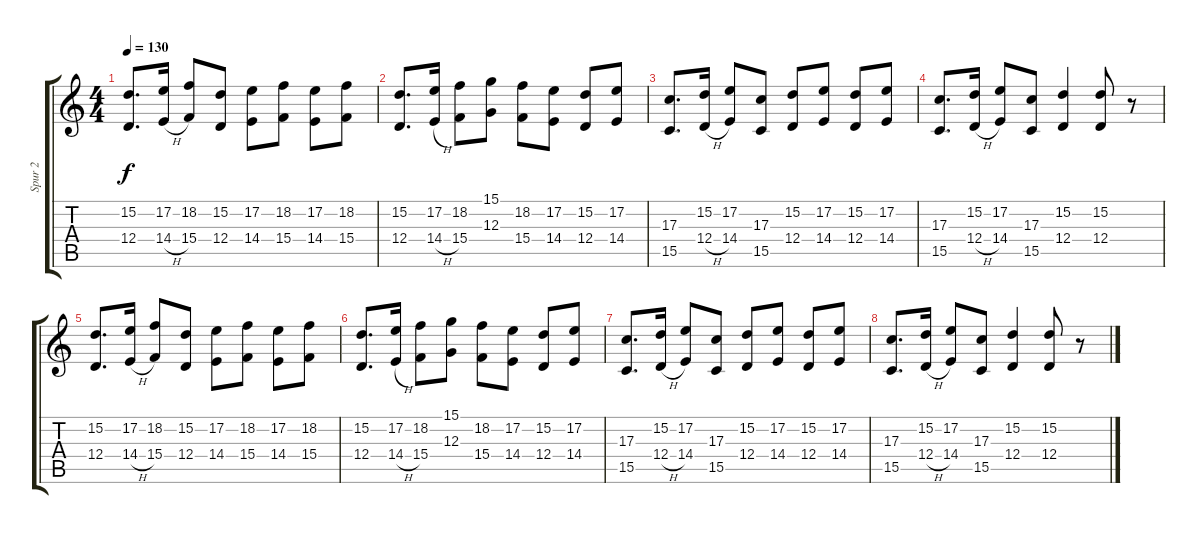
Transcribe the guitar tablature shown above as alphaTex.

\track ("Spur 2" "Spur 2") {instrument fiddle}
\staff {score tabs}
\tuning (E4 B3 G3 D3 A2 E2) {hide}
\ts (4 4)
\tempo 130
\clef g2
\ks c
(15.2 12.4).8{d dy f} (17.2 14.4{h}).16 (18.2 15.4).8 (15.2 12.4).8 (17.2 14.4).8 (18.2 15.4).8 (17.2 14.4).8 (18.2 15.4).8 |
(15.2 12.4).8{d} (17.2 14.4{h}).16 (18.2 15.4).8 (15.1 12.3).8 (18.2 15.4).8 (17.2 14.4).8 (15.2 12.4).8 (17.2 14.4).8 |
(17.3 15.5).8{d} (15.2 12.4{h}).16 (17.2 14.4).8 (17.3 15.5).8 (15.2 12.4).8 (17.2 14.4).8 (15.2 12.4).8 (17.2 14.4).8 |
(17.3 15.5).8{d} (15.2 12.4{h}).16 (17.2 14.4).8 (17.3 15.5).8 (15.2 12.4).4 (15.2 12.4).8 r.8 |
(15.2 12.4).8{d} (17.2 14.4{h}).16 (18.2 15.4).8 (15.2 12.4).8 (17.2 14.4).8 (18.2 15.4).8 (17.2 14.4).8 (18.2 15.4).8 |
(15.2 12.4).8{d} (17.2 14.4{h}).16 (18.2 15.4).8 (15.1 12.3).8 (18.2 15.4).8 (17.2 14.4).8 (15.2 12.4).8 (17.2 14.4).8 |
(17.3 15.5).8{d} (15.2 12.4{h}).16 (17.2 14.4).8 (17.3 15.5).8 (15.2 12.4).8 (17.2 14.4).8 (15.2 12.4).8 (17.2 14.4).8 |
(17.3 15.5).8{d} (15.2 12.4{h}).16 (17.2 14.4).8 (17.3 15.5).8 (15.2 12.4).4 (15.2 12.4).8 r.8
